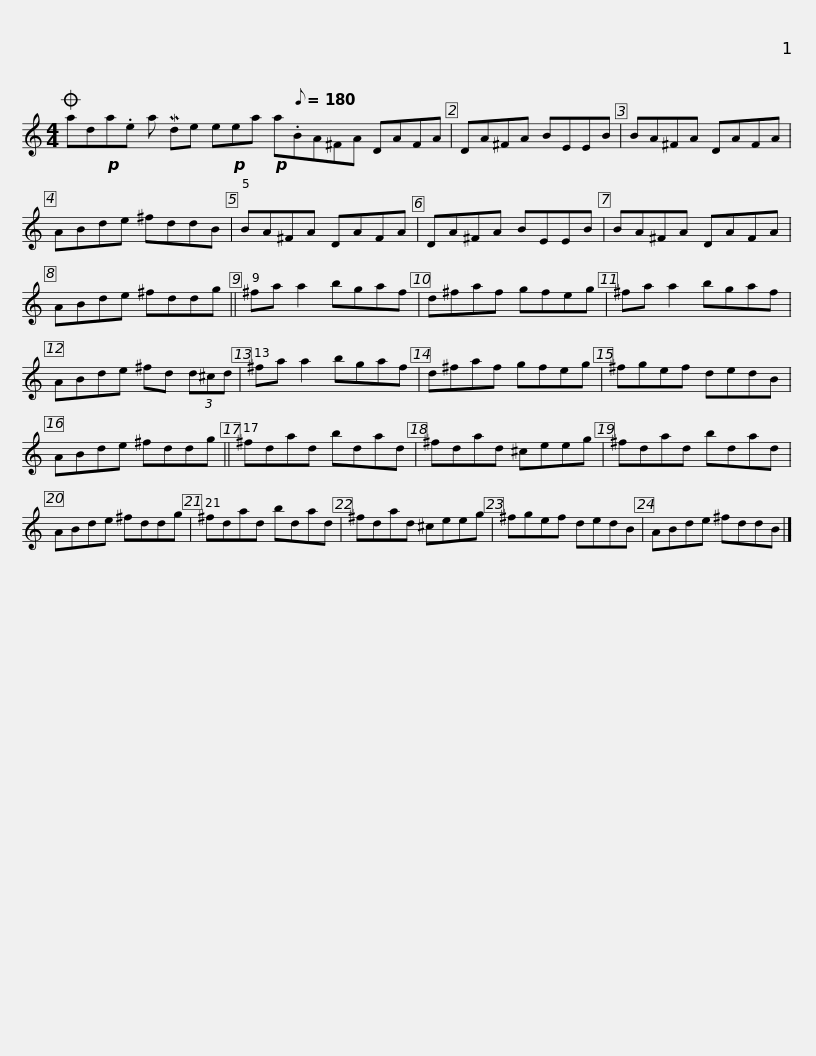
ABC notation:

X:1
L:1/8
M:4/4
I:linebreak $
K:C
V:1 treble
V:1
O ad!p!a.e a Mde e!p!ea!p! a[Q:1/8=180].BA^FA DAFA | DA^FA BEEB | BA^FA DAFA |$ ABde ^fddB | BA^FA DAFA | %5
 DA^FA BEEB | BA^FA DAFA | ABde ^fddg ||$ ^fa a2 bgaf | d^faf gfeg | %10
 ^fa a2 bgaf | ABde ^fd (3d^cd | ^fa a2 bgaf |$ d^faf gfeg | ^fgef dedB | %15
 ABde ^fddg || ^fdad bdad | ^fdad ^ceeg |$ ^fdad bdad | ABde ^fddg | %20
 ^fdad bdad | ^fdad ^ceeg | ^fgef dedB |$ ABde ^fddB |] %24
